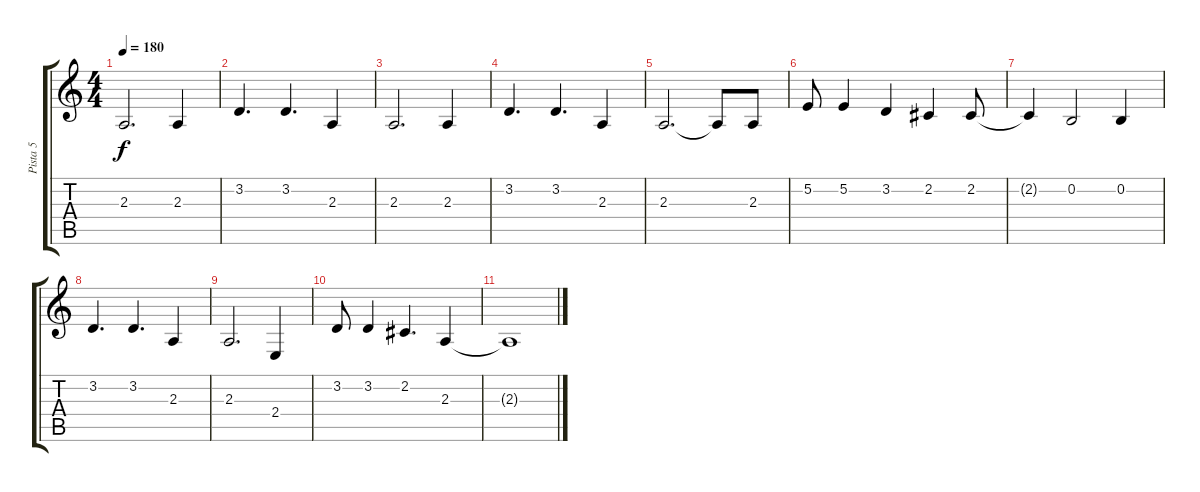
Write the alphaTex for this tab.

\track ("Pista 5" "Pista 5") {instrument electricgrandpiano}
\staff {score tabs}
\tuning (E4 B3 G3 D3 A2 E2) {hide}
\ts (4 4)
\tempo 180
\clef g2
\ks c
2.3.2{d dy f} 2.3.4 |
3.2.4{d} 3.2.4{d} 2.3.4 |
2.3.2{d} 2.3.4 |
3.2.4{d} 3.2.4{d} 2.3.4 |
2.3.2{d} 2.3{t}.8 2.3.8 |
5.2.8 5.2.4 3.2.4 2.2.4 2.2.8 |
2.2{t}.4 0.2.2 0.2.4 |
3.2.4{d} 3.2.4{d} 2.3.4 |
2.3.2{d} 2.4.4 |
3.2.8 3.2.4 2.2.4{d} 2.3.4 |
2.3{t}.1
